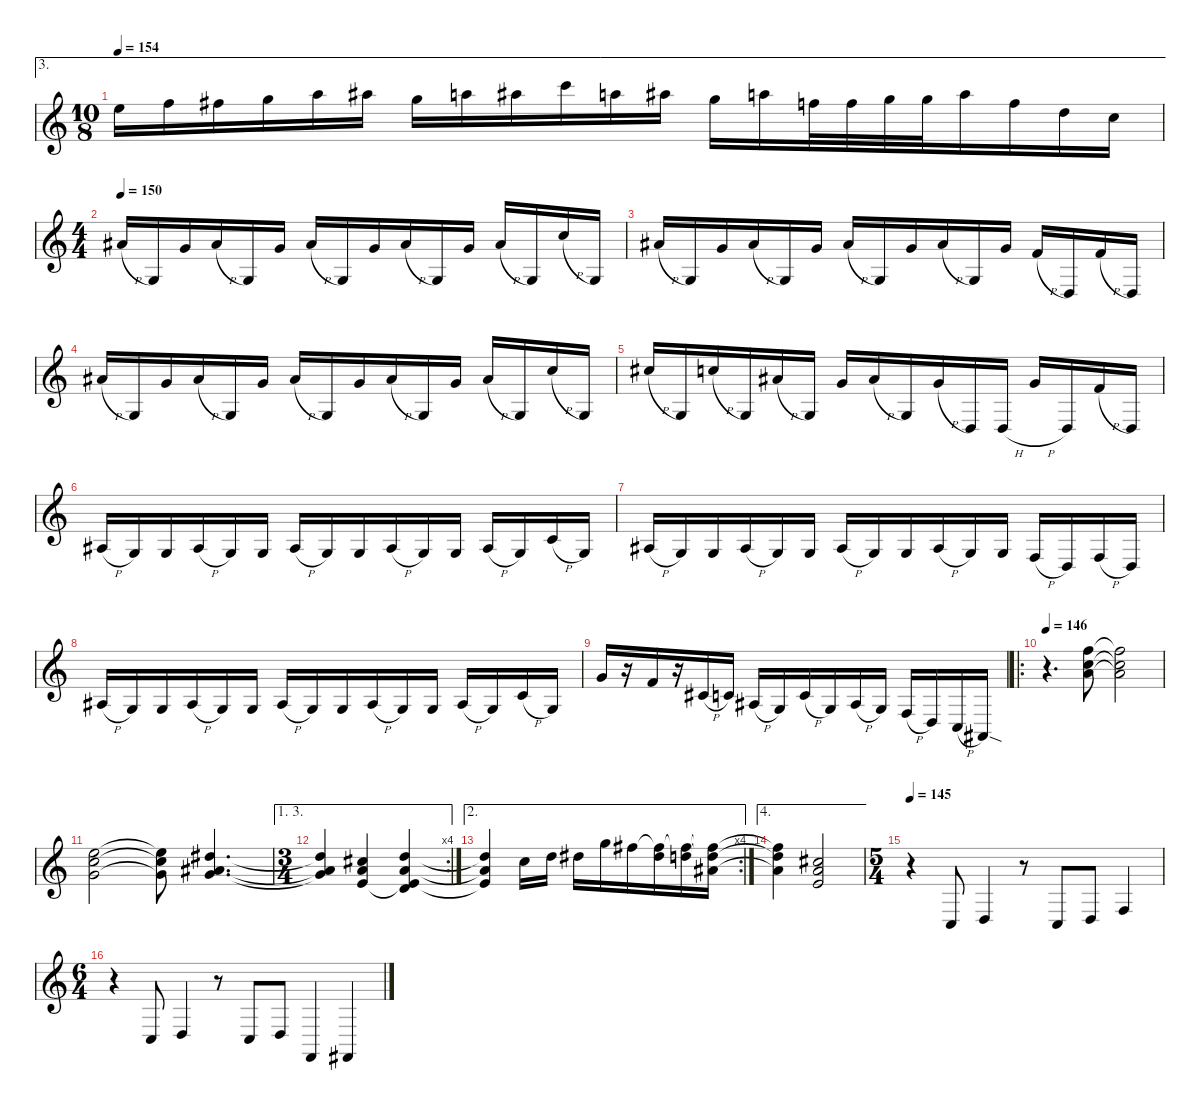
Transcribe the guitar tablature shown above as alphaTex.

\defaultSystemsLayout 4
\hideDynamics
\bracketExtendMode nobrackets
\singleTrackTrackNamePolicy hidden
\multiTrackTrackNamePolicy hidden
\firstSystemTrackNameMode fullname
\otherSystemsTrackNameOrientation horizontal
\track ("Keyboard" "el.pno.") {instrument distortionguitar}
\staff {score}
\tuning (E4 B3 G3 D3 A2 E2)
\displaytranspose 0
\ae 3
\ts (10 8)
\beaming (8 3 3 4)
\tempo 154
\clef g2
\ks c
17.2.16{dy f beam Down} 18.2.16{beam Down} 19.2{acc #}.16{beam Down} 15.1.16{beam Down} 17.1.16{beam Down} 18.1{acc #}.16{beam Down} 15.1.16{beam Down} 17.1.16{beam Down} 18.1{acc #}.16{beam Down} 20.1.16{beam Down} 17.1.16{beam Down} 18.1{acc #}.16{beam Down} 20.2.16{beam Down} 17.1.16{beam Down} 18.2.32{beam Down} 18.2.32{beam Down} 20.2.32{beam Down} 20.2.32{beam Down} 17.1.16{beam Down} 18.2.16{beam Down} 19.3.16{beam Down} 17.3.16{beam Down} |
\ts (4 4)
\beaming (8 3 3 2)
\tempo 150
15.3{h acc #}.16{beam Up} 0.3.16{beam Up} 17.4.16{beam Up} 15.3{h acc #}.16{beam Up} 0.3.16{beam Up} 17.4.16{beam Up} 15.3{h acc #}.16{beam Up} 0.3.16{beam Up} 17.4.16{beam Up} 15.3{h acc #}.16{beam Up} 0.3.16{beam Up} 17.4.16{beam Up} 15.3{h acc #}.16{beam Up} 0.3.16{beam Up} 17.3{h}.16{beam Up} 0.3.16{beam Up} |
15.3{h acc #}.16{beam Up} 0.3.16{beam Up} 17.4.16{beam Up} 15.3{h acc #}.16{beam Up} 0.3.16{beam Up} 17.4.16{beam Up} 15.3{h acc #}.16{beam Up} 0.3.16{beam Up} 17.4.16{beam Up} 15.3{h acc #}.16{beam Up} 0.3.16{beam Up} 17.4.16{beam Up} 15.4{h}.16{beam Up} 0.4.16{beam Up} 15.4{h}.16{beam Up} 0.4.16{beam Up} |
15.3{h acc #}.16{beam Up} 0.3.16{beam Up} 17.4.16{beam Up} 15.3{h acc #}.16{beam Up} 0.3.16{beam Up} 17.4.16{beam Up} 15.3{h acc #}.16{beam Up} 0.3.16{beam Up} 17.4.16{beam Up} 15.3{h acc #}.16{beam Up} 0.3.16{beam Up} 17.4.16{beam Up} 15.3{h acc #}.16{beam Up} 0.3.16{beam Up} 17.3{h}.16{beam Up} 0.3.16{beam Up} |
18.3{h acc #}.16{beam Up} 0.3.16{beam Up} 17.3{h}.16{beam Up} 0.3.16{beam Up} 15.3{h acc #}.16{beam Up} 0.3.16{beam Up} 17.4.16{beam Up} 15.3{h acc #}.16{beam Up} 0.3.16{beam Up} 17.4{h}.16{beam Up} 0.4.16{beam Up} 0.4{h}.16{beam Up} 17.4{h}.16{beam Up} 0.4.16{beam Up} 15.4{h}.16{beam Up} 0.4.16{beam Up} |
3.3{h acc #}.16{beam Up} 0.3.16{beam Up} 5.4.16{beam Up} 3.3{h acc #}.16{beam Up} 0.3.16{beam Up} 5.4.16{beam Up} 3.3{h acc #}.16{beam Up} 0.3.16{beam Up} 5.4.16{beam Up} 3.3{h acc #}.16{beam Up} 0.3.16{beam Up} 5.4.16{beam Up} 3.3{h acc #}.16{beam Up} 0.3.16{beam Up} 5.3{h}.16{beam Up} 0.3.16{beam Up} |
3.3{h acc #}.16{beam Up} 0.3.16{beam Up} 5.4.16{beam Up} 3.3{h acc #}.16{beam Up} 0.3.16{beam Up} 5.4.16{beam Up} 3.3{h acc #}.16{beam Up} 0.3.16{beam Up} 5.4.16{beam Up} 3.3{h acc #}.16{beam Up} 0.3.16{beam Up} 5.4.16{beam Up} 3.4{h}.16{beam Up} 0.4.16{beam Up} 3.4{h}.16{beam Up} 0.4.16{beam Up} |
3.3{h acc #}.16{beam Up} 0.3.16{beam Up} 5.4.16{beam Up} 3.3{h acc #}.16{beam Up} 0.3.16{beam Up} 5.4.16{beam Up} 3.3{h acc #}.16{beam Up} 0.3.16{beam Up} 5.4.16{beam Up} 3.3{h acc #}.16{beam Up} 0.3.16{beam Up} 5.4.16{beam Up} 3.3{h acc #}.16{beam Up} 0.3.16{beam Up} 5.3{h}.16{beam Up} 0.3.16{beam Up} |
8.2.16{beam Up} r.16{beam Up} 6.2.16{beam Up} r.16{beam Up} 6.3{h acc #}.16{beam Up} 5.3.16{beam Up} 3.3{h acc #}.16{beam Up} 0.3.16{beam Up} 5.3{h}.16{beam Up} 0.3.16{beam Up} 3.3{h acc #}.16{beam Up} 0.3.16{beam Up} 3.4{h}.16{beam Up} 0.4.16{beam Up} 3.5{h}.16{beam Up} 1.5{sod acc #}.16{beam Up} |
\ro
\tempo 146
r.4{d beam Down} (13.1 13.2 14.3).8{beam Down} (13.1{t} 13.2{t} 14.3{t}).2{beam Down} |
(12.1 13.2 12.3).2{beam Down} (12.1{t} 13.2{t} 12.3{t}).8{beam Down} (11.1{acc #} 11.2{acc #} 12.3).4{d beam Up} |
\ae (1 3)
\rc 4
\ts (3 4)
\beaming (8 3 3)
(11.1{t acc #} 11.2{t acc #} 12.3{t}).4{beam Up} (9.1{acc #} 10.2 9.3).4{beam Up} (10.1 10.2 12.4 9.3{t}).4{beam Up} |
\ae 2
\rc 4
(10.1{t} 10.2{t} 9.3{t}).4{beam Up} 13.2.16{beam Down} 10.1.16{beam Down} 11.1{acc #}.16{beam Down} 15.1.16{beam Down} 14.1{acc #}.16{beam Down} (16.2{acc #} 14.1{t acc #}).16{beam Down} (15.2 14.1{t acc #}).16{beam Down} (15.3{acc #} 14.1{t acc #} 15.2{t}).16{beam Down} |
\ae 4
(14.1{t acc #} 15.2{t} 15.3{t acc #}).4{beam Down} (9.1{acc #} 10.2 9.3).2{beam Up} |
\ts (5 4)
\beaming (8 6 4)
\tempo 145
r.4{beam Down} 3.5.8{beam Up} 5.5.4{beam Up} r.8{beam Up} 3.5.8{beam Up} 5.5.8{beam Up} 3.4.4{beam Up} |
\ts (6 4)
\beaming (8 6 4 2)
r.4{beam Down} 3.5.8{beam Up} 5.5.4{beam Up} r.8{beam Up} 3.5.8{beam Up} 5.5.8{beam Up} 1.6.4{beam Up} 2.6{acc #}.4{beam Up}
